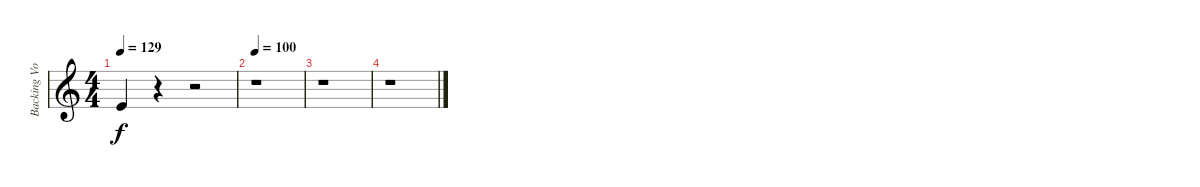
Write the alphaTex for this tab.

\track ("Backing Vocals" "Backing Vo") {instrument lead6voice}
\staff {score}
\tuning (E4 B3 G3 D3 A2 E2) {hide}
\ts (4 4)
\tempo 129
\clef g2
\ks c
5.2{t}.4{dy f} r.4 r.2 |
\tempo 100
r.1 |
r.1 |
r.1
